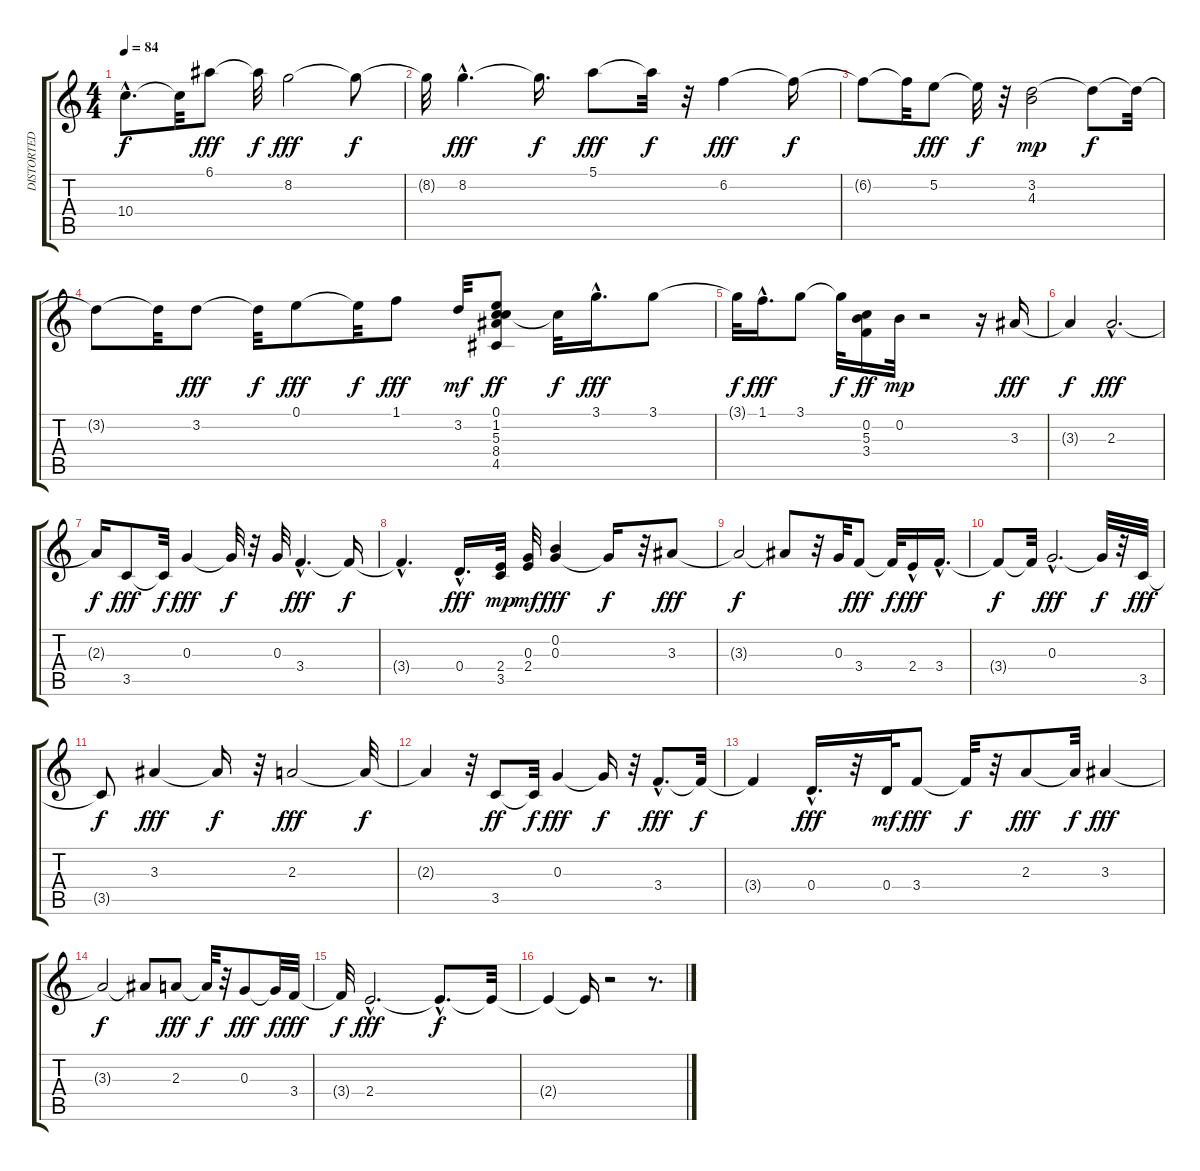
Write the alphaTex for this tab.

\track ("DISTORTED" "DISTORTED") {instrument distortionguitar}
\staff {score tabs}
\tuning (E4 B3 G3 D3 A2 E2) {hide}
\ts (4 4)
\tempo 84
\clef g2
\ks c
10.4{hac t}.8{d dy f} 10.4{t}.32 6.1.8{dy fff} 6.1{t}.32{dy f} 8.2.2{dy fff} 8.2{t}.8{dy f} |
8.2{t}.32 8.2{hac}.4{d dy fff} 8.2{t}.16{d dy f} 5.1.8{dy fff} 5.1{t}.32{dy f} r.32 6.2.4{dy fff} 6.2{t}.16{dy f} |
6.2{t}.8 6.2{t}.32 5.2.8{dy fff} 5.2{t}.32{dy f} r.32 (3.2 4.3).2{dy mp} 3.2{t}.8{dy f} 3.2{t}.32 |
3.2{t}.8 3.2{t}.32 3.2.8{dy fff} 3.2{t}.32{dy f} 0.1.8{dy fff} 0.1{t}.32{dy f} 1.1.8{dy fff} 3.2.32{dy mf} (0.1 1.2 5.3 8.4 4.5).8{dy ff} 5.3{t}.32{dy f} 3.1{hac}.16{d dy fff} 3.1.8 |
3.1{t}.32{dy f} 1.1{hac}.16{d dy fff} 3.1.8 3.1{t}.32{dy f} (0.2 5.3 3.4).16{dy ff} 0.2.32{dy mp} r.2 r.16 3.3.16{dy fff} |
3.3{t}.4{dy f} 2.3{hac}.2{d dy fff} |
2.3{t}.16{dy f} 3.5.8{dy fff} 3.5{t}.32{dy f} 0.3.4{dy fff} 0.3{t}.32{dy f} r.32 0.3.32 3.4{hac}.4{d dy fff} 3.4{t}.16{dy f} |
3.4{hac t}.4{d} 0.4{hac}.16{d dy fff} (2.4 3.5).32{dy mp} (0.3 2.4).32{dy mf} (0.2 0.3).4{dy fff} 0.3{t}.16{dy f} r.32 3.3.8{dy fff} |
3.3{t}.2{dy f} 3.3{t}.8 r.32 0.3.32 3.4.8{dy fff} 3.4{t}.32{dy f} 2.4{hac}.16{dy fff} 3.4{hac}.16{d} |
3.4{t}.8{dy f} 3.4{t}.32 0.3{hac}.2{d dy fff} 0.3{t}.32{dy f} r.32 3.5.32{dy fff} |
3.5{t}.8{dy f} 3.3.4{dy fff} 3.3{t}.16{dy f} r.32 2.3.2{dy fff} 2.3{t}.32{dy f} |
2.3{t}.4 r.32 3.5.8{dy ff} 3.5{t}.32{dy f} 0.3.4{dy fff} 0.3{t}.16{dy f} r.32 3.4{hac}.8{d dy fff} 3.4{t}.32{dy f} |
3.4{t}.4 0.4{hac}.16{d dy fff} r.32 0.4.32{dy mf} 3.4.8{dy fff} 3.4{t}.32{dy f} r.32 2.3.8{dy fff} 2.3{t}.32{dy f} 3.3.4{dy fff} |
3.3{t}.2{dy f} 3.3{t}.8 2.3.8{dy fff} 2.3{t}.32{dy f} r.32 0.3.8{dy fff} 0.3{t}.32{dy f} 3.4.32{dy fff} |
3.4{t}.32{dy f} 2.4{hac}.2{d dy fff} 2.4{hac t}.8{d dy f} 2.4{t}.32 |
2.4{t}.4 2.4{t}.16 r.2 r.8{d}
